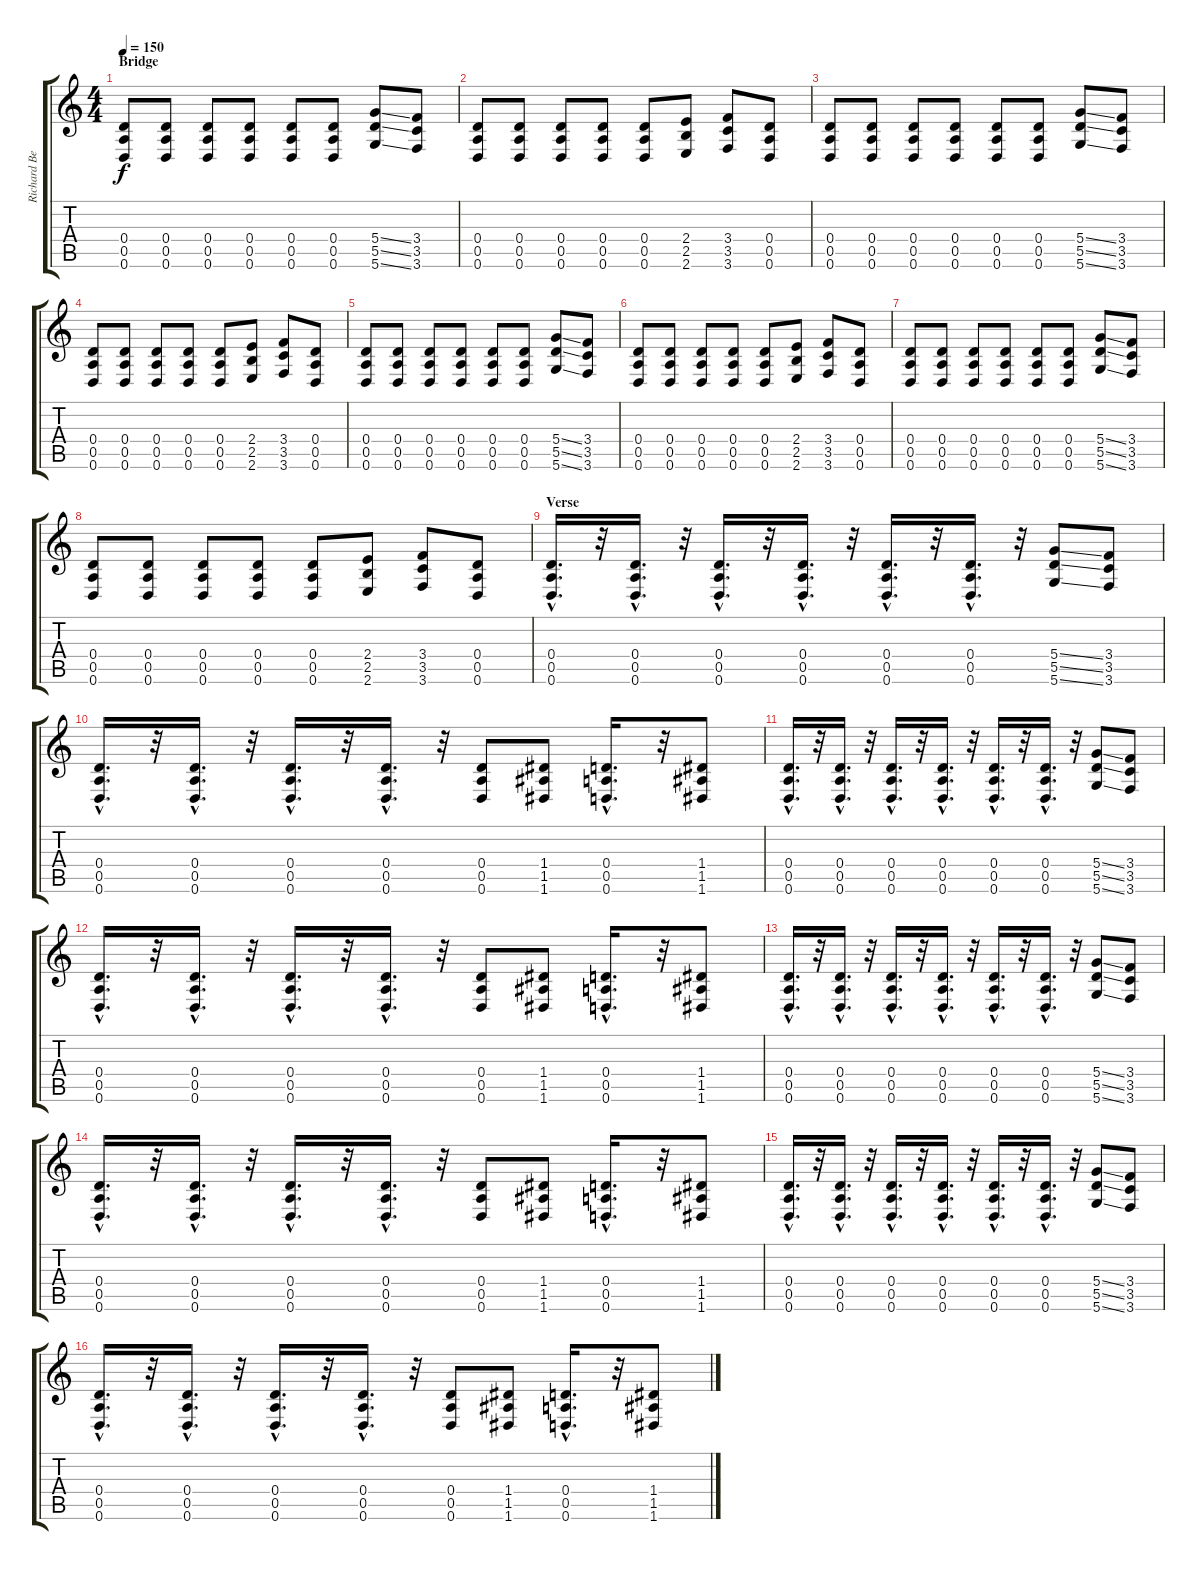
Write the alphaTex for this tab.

\track ("Richard Bernstein" "Richard Be") {instrument distortionguitar}
\staff {score tabs}
\tuning (E4 B3 G3 D3 A2 D2) {hide}
\ts (4 4)
\section ("" "Bridge")
\tempo 150
\clef g2
\ks c
(0.4 0.5 0.6).8{dy f volume 1} (0.4 0.5 0.6).8 (0.4 0.5 0.6).8 (0.4 0.5 0.6).8 (0.4 0.5 0.6).8 (0.4 0.5 0.6).8 (5.4{ss} 5.5{ss} 5.6{ss}).8 (3.4 3.5 3.6).8 |
(0.4 0.5 0.6).8 (0.4 0.5 0.6).8 (0.4 0.5 0.6).8 (0.4 0.5 0.6).8 (0.4 0.5 0.6).8 (2.4 2.5 2.6).8 (3.4 3.5 3.6).8 (0.4 0.5 0.6).8 |
(0.4 0.5 0.6).8 (0.4 0.5 0.6).8 (0.4 0.5 0.6).8 (0.4 0.5 0.6).8 (0.4 0.5 0.6).8 (0.4 0.5 0.6).8 (5.4{ss} 5.5{ss} 5.6{ss}).8 (3.4 3.5 3.6).8 |
(0.4 0.5 0.6).8 (0.4 0.5 0.6).8 (0.4 0.5 0.6).8 (0.4 0.5 0.6).8 (0.4 0.5 0.6).8 (2.4 2.5 2.6).8 (3.4 3.5 3.6).8 (0.4 0.5 0.6).8 |
(0.4 0.5 0.6).8 (0.4 0.5 0.6).8 (0.4 0.5 0.6).8 (0.4 0.5 0.6).8 (0.4 0.5 0.6).8 (0.4 0.5 0.6).8 (5.4{ss} 5.5{ss} 5.6{ss}).8 (3.4 3.5 3.6).8 |
(0.4 0.5 0.6).8 (0.4 0.5 0.6).8 (0.4 0.5 0.6).8 (0.4 0.5 0.6).8 (0.4 0.5 0.6).8 (2.4 2.5 2.6).8 (3.4 3.5 3.6).8 (0.4 0.5 0.6).8 |
(0.4 0.5 0.6).8 (0.4 0.5 0.6).8 (0.4 0.5 0.6).8 (0.4 0.5 0.6).8 (0.4 0.5 0.6).8 (0.4 0.5 0.6).8 (5.4{ss} 5.5{ss} 5.6{ss}).8 (3.4 3.5 3.6).8 |
(0.4 0.5 0.6).8 (0.4 0.5 0.6).8 (0.4 0.5 0.6).8 (0.4 0.5 0.6).8 (0.4 0.5 0.6).8 (2.4 2.5 2.6).8 (3.4 3.5 3.6).8 (0.4 0.5 0.6).8 |
\section ("" "Verse")
(0.4{hac} 0.5{hac} 0.6{hac}).16{d volume 13} r.32 (0.4{hac} 0.5{hac} 0.6{hac}).16{d} r.32 (0.4{hac} 0.5{hac} 0.6{hac}).16{d} r.32 (0.4{hac} 0.5{hac} 0.6{hac}).16{d} r.32 (0.4{hac} 0.5{hac} 0.6{hac}).16{d} r.32 (0.4{hac} 0.5{hac} 0.6{hac}).16{d} r.32 (5.4{ss} 5.5{ss} 5.6{ss}).8 (3.4 3.5 3.6).8 |
(0.4{hac} 0.5{hac} 0.6{hac}).16{d} r.32 (0.4{hac} 0.5{hac} 0.6{hac}).16{d} r.32 (0.4{hac} 0.5{hac} 0.6{hac}).16{d} r.32 (0.4{hac} 0.5{hac} 0.6{hac}).16{d} r.32 (0.4 0.5 0.6).8 (1.4 1.5 1.6).8 (0.4{hac} 0.5{hac} 0.6{hac}).16{d} r.32 (1.4 1.5 1.6).8 |
(0.4{hac} 0.5{hac} 0.6{hac}).16{d} r.32 (0.4{hac} 0.5{hac} 0.6{hac}).16{d} r.32 (0.4{hac} 0.5{hac} 0.6{hac}).16{d} r.32 (0.4{hac} 0.5{hac} 0.6{hac}).16{d} r.32 (0.4{hac} 0.5{hac} 0.6{hac}).16{d} r.32 (0.4{hac} 0.5{hac} 0.6{hac}).16{d} r.32 (5.4{ss} 5.5{ss} 5.6{ss}).8 (3.4 3.5 3.6).8 |
(0.4{hac} 0.5{hac} 0.6{hac}).16{d} r.32 (0.4{hac} 0.5{hac} 0.6{hac}).16{d} r.32 (0.4{hac} 0.5{hac} 0.6{hac}).16{d} r.32 (0.4{hac} 0.5{hac} 0.6{hac}).16{d} r.32 (0.4 0.5 0.6).8 (1.4 1.5 1.6).8 (0.4{hac} 0.5{hac} 0.6{hac}).16{d} r.32 (1.4 1.5 1.6).8 |
(0.4{hac} 0.5{hac} 0.6{hac}).16{d} r.32 (0.4{hac} 0.5{hac} 0.6{hac}).16{d} r.32 (0.4{hac} 0.5{hac} 0.6{hac}).16{d} r.32 (0.4{hac} 0.5{hac} 0.6{hac}).16{d} r.32 (0.4{hac} 0.5{hac} 0.6{hac}).16{d} r.32 (0.4{hac} 0.5{hac} 0.6{hac}).16{d} r.32 (5.4{ss} 5.5{ss} 5.6{ss}).8 (3.4 3.5 3.6).8 |
(0.4{hac} 0.5{hac} 0.6{hac}).16{d} r.32 (0.4{hac} 0.5{hac} 0.6{hac}).16{d} r.32 (0.4{hac} 0.5{hac} 0.6{hac}).16{d} r.32 (0.4{hac} 0.5{hac} 0.6{hac}).16{d} r.32 (0.4 0.5 0.6).8 (1.4 1.5 1.6).8 (0.4{hac} 0.5{hac} 0.6{hac}).16{d} r.32 (1.4 1.5 1.6).8 |
(0.4{hac} 0.5{hac} 0.6{hac}).16{d} r.32 (0.4{hac} 0.5{hac} 0.6{hac}).16{d} r.32 (0.4{hac} 0.5{hac} 0.6{hac}).16{d} r.32 (0.4{hac} 0.5{hac} 0.6{hac}).16{d} r.32 (0.4{hac} 0.5{hac} 0.6{hac}).16{d} r.32 (0.4{hac} 0.5{hac} 0.6{hac}).16{d} r.32 (5.4{ss} 5.5{ss} 5.6{ss}).8 (3.4 3.5 3.6).8 |
(0.4{hac} 0.5{hac} 0.6{hac}).16{d} r.32 (0.4{hac} 0.5{hac} 0.6{hac}).16{d} r.32 (0.4{hac} 0.5{hac} 0.6{hac}).16{d} r.32 (0.4{hac} 0.5{hac} 0.6{hac}).16{d} r.32 (0.4 0.5 0.6).8 (1.4 1.5 1.6).8 (0.4{hac} 0.5{hac} 0.6{hac}).16{d} r.32 (1.4 1.5 1.6).8
